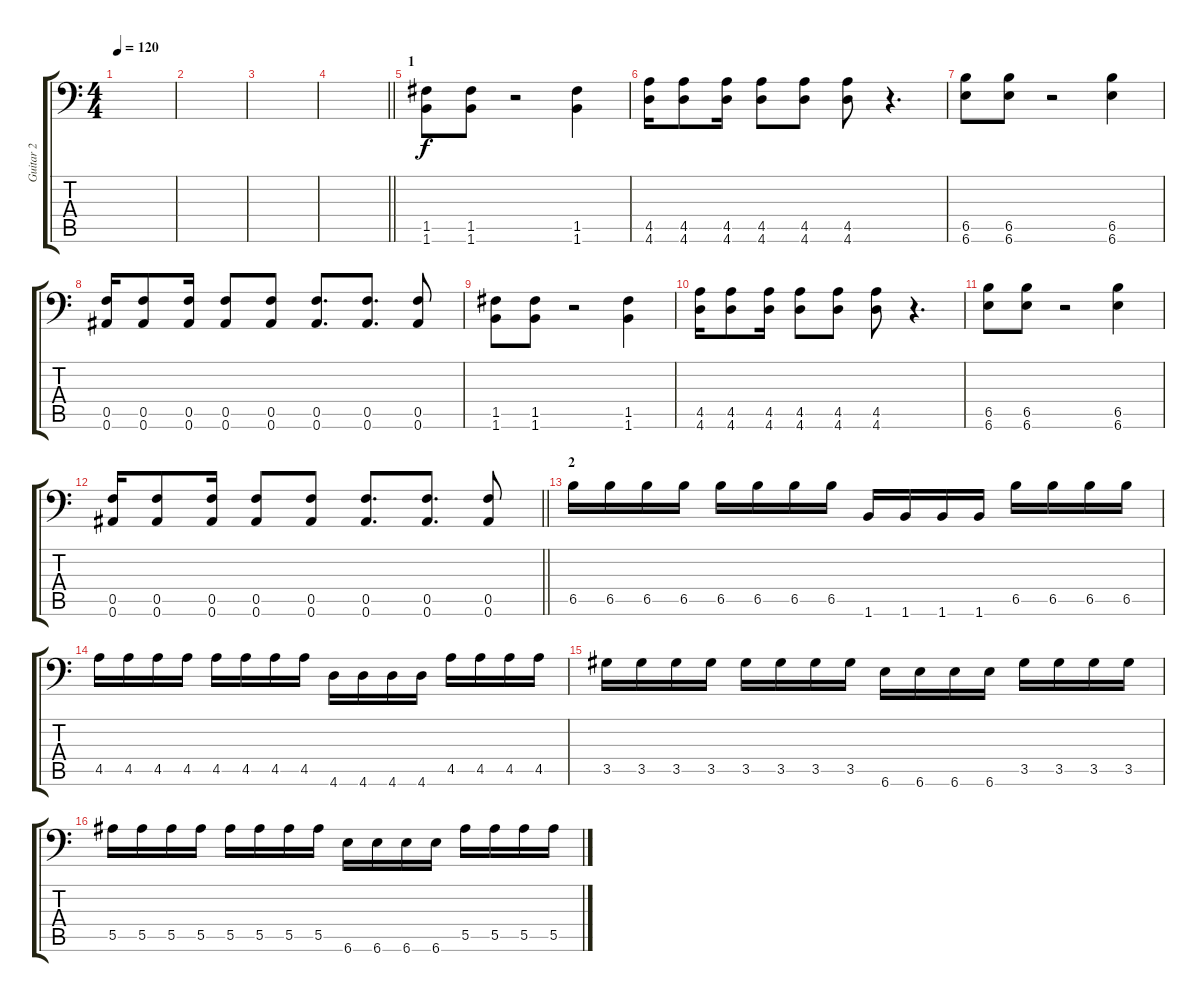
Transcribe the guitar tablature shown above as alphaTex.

\track ("Guitar 2" "Guitar 2") {instrument distortionguitar}
\staff {score tabs}
\tuning (C4 G3 Eb3 Bb2 F2 Bb1) {hide}
\ts (4 4)
\tempo 120
\clef f4
\ks c
|
|
|
\barLineRight lightlight
|
\section ("" "1")
(1.5 1.6).8 (1.5 1.6).8 r.2 (1.5 1.6).4 |
(4.5 4.6).16 (4.5 4.6).8 (4.5 4.6).16 (4.5 4.6).8 (4.5 4.6).8 (4.5 4.6).8 r.4{d} |
(6.5 6.6).8 (6.5 6.6).8 r.2 (6.5 6.6).4 |
(0.5 0.6).16 (0.5 0.6).8 (0.5 0.6).16 (0.5 0.6).8 (0.5 0.6).8 (0.5 0.6).8{d} (0.5 0.6).8{d} (0.5 0.6).8 |
(1.5 1.6).8 (1.5 1.6).8 r.2 (1.5 1.6).4 |
(4.5 4.6).16 (4.5 4.6).8 (4.5 4.6).16 (4.5 4.6).8 (4.5 4.6).8 (4.5 4.6).8 r.4{d} |
(6.5 6.6).8 (6.5 6.6).8 r.2 (6.5 6.6).4 |
\barLineRight lightlight
(0.5 0.6).16 (0.5 0.6).8 (0.5 0.6).16 (0.5 0.6).8 (0.5 0.6).8 (0.5 0.6).8{d} (0.5 0.6).8{d} (0.5 0.6).8 |
\section ("" "2")
6.5.16 6.5.16 6.5.16 6.5.16 6.5.16 6.5.16 6.5.16 6.5.16 1.6.16 1.6.16 1.6.16 1.6.16 6.5.16 6.5.16 6.5.16 6.5.16 |
4.5.16 4.5.16 4.5.16 4.5.16 4.5.16 4.5.16 4.5.16 4.5.16 4.6.16 4.6.16 4.6.16 4.6.16 4.5.16 4.5.16 4.5.16 4.5.16 |
3.5.16 3.5.16 3.5.16 3.5.16 3.5.16 3.5.16 3.5.16 3.5.16 6.6.16 6.6.16 6.6.16 6.6.16 3.5.16 3.5.16 3.5.16 3.5.16 |
5.5.16 5.5.16 5.5.16 5.5.16 5.5.16 5.5.16 5.5.16 5.5.16 6.6.16 6.6.16 6.6.16 6.6.16 5.5.16 5.5.16 5.5.16 5.5.16
